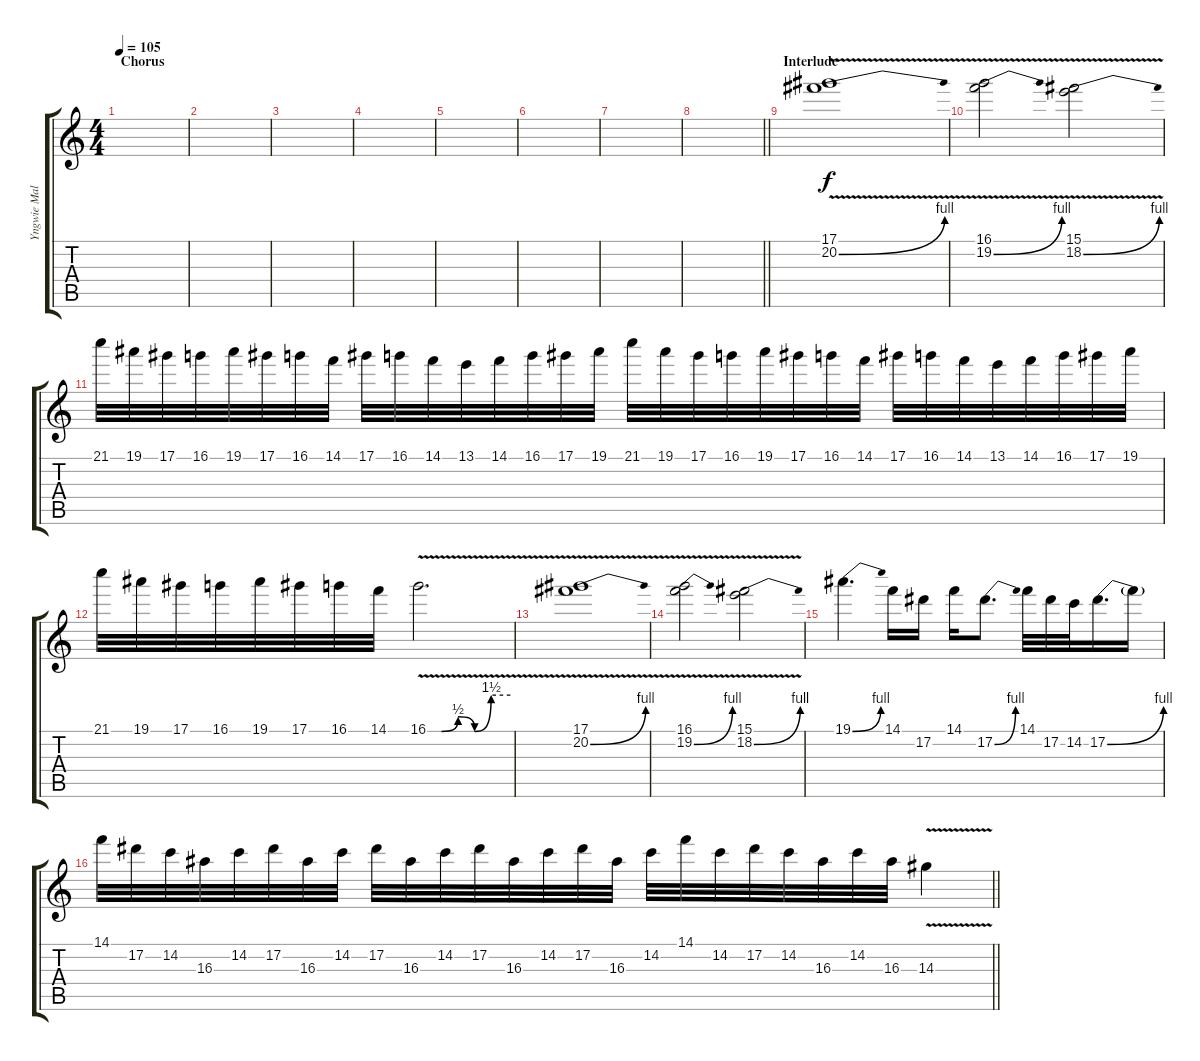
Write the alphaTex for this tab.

\track ("Yngwie Malmsteen" "Yngwie Mal") {instrument overdrivenguitar}
\staff {score tabs}
\tuning (Eb4 Bb3 Gb3 Db3 Ab2 Eb2) {hide}
\ts (4 4)
\section ("" "Chorus")
\tempo 105
\clef g2
\ks c
|
|
|
|
|
|
|
\barLineRight lightlight
|
\section ("" "Interlude")
(17.1 20.2{be (bend 0 0 60 4) v}).1 |
(16.1 19.2{be (bend 0 0 60 4) v}).2 (15.1 18.2{be (bend 0 0 60 4) v}).2 |
21.1.32 19.1.32 17.1.32 16.1.32 19.1.32 17.1.32 16.1.32 14.1.32 17.1.32 16.1.32 14.1.32 13.1.32 14.1.32 16.1.32 17.1.32 19.1.32 21.1.32 19.1.32 17.1.32 16.1.32 19.1.32 17.1.32 16.1.32 14.1.32 17.1.32 16.1.32 14.1.32 13.1.32 14.1.32 16.1.32 17.1.32 19.1.32 |
21.1.32 19.1.32 17.1.32 16.1.32 19.1.32 17.1.32 16.1.32 14.1.32 16.1{be (custom 0 0 10 0 22 2 34 0 46 6 60 6) v}.2{d} |
(17.1 20.2{be (bend 0 0 60 4) v}).1 |
(16.1 19.2{be (bend 0 0 60 4) v}).2 (15.1 18.2{be (bend 0 0 60 4) v}).2 |
19.1{be (bend 0 0 60 4)}.4{d} 14.1.16 17.2.16 14.1.16 17.2{be (bend 0 0 60 4)}.8{d} 14.1.32 17.2.32 14.2.32 17.2{be (bend 0 0 60 4)}.16{d} 17.2{t}.16 |
\barLineRight lightlight
14.1.32 17.2.32 14.2.32 16.3.32 14.2.32 17.2.32 16.3.32 14.2.32 17.2.32 16.3.32 14.2.32 17.2.32 16.3.32 14.2.32 17.2.32 16.3.32 14.2.32 14.1.32 14.2.32 17.2.32 14.2.32 16.3.32 14.2.32 16.3.32 14.3{v}.4
